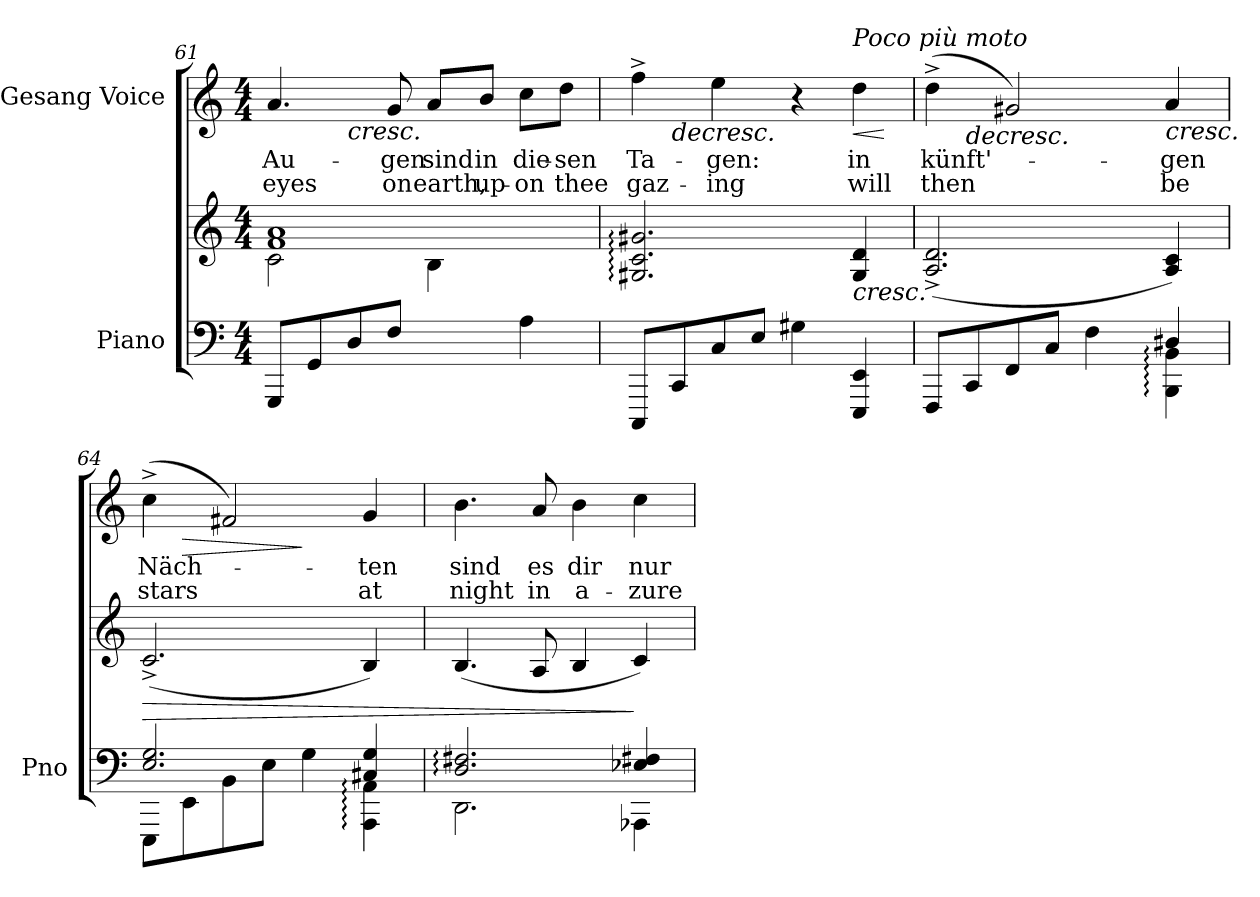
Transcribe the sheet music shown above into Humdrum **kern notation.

**kern	**kern	**dynam	**kern	**text	**text	**dynam
*part2	*part2	*part2	*part1	*part1	*part1	*part1
*staff3	*staff2	*staff2/3	*staff1	*staff1	*staff1	*staff1
*I"Piano	*	*	*I"Gesang Voice	*	*	*
*I'Pno	*	*	*	*	*	*
*clefF4	*clefG2	*	*clefG2	*	*	*
*k[]	*k[]	*	*k[]	*	*	*
*M4/4	*M4/4	*	*M4/4	*	*	*
=61	=61	=61	=61	=61	=61	=61
*^	*^	*	*	*	*	*
!	!	!	!	!	!	!LO:LY:b	!LO:LY:b	!
*	*	*	*	*	*^	*	*	*
2.ryy	8GGG/L	1f 1a	(<2c\	.	4.a/	4rcyy	Au-	eyes	.
.	8GG/	.	.	.	.	.	.	.	.
!	!	!	!	!	!	!	!	!	!LO:HP:b
.	8D/	.	.	.	.	4rcyy	.	.	<
!	!	!	!	!	!	!	!LO:LY:b	!LO:LY:b	!
.	8F/J	.	.	.	8g/	.	-gen	on	.
!	!	!	!	!	!	!	!LO:LY:b	!LO:LY:b	!
.	2ryy	.	(>4B\	.	8a/L	2rcyy	sind	earth,	.
!	!	!	!	!	!	!	!LO:LY:b	!LO:LY:b	!
.	.	.	.	.	8b/J	.	in	up-	.
!	!	!	!	!	!	!	!LO:LY:b	!LO:LY:b	!
4A\))	.	.	4ryy	.	8cc\L	.	die-	-on	.
!	!	!	!	!	!	!	!LO:LY:b	!LO:LY:b	!
.	.	.	.	.	8dd\J	.	-sen	thee	.
*v	*v	*	*	*	*	*	*	*	*
!!LO:LB:g=z	!!
=62	=62	=62	=62	=62	=62	=62	=62	=62
!	!	!	!	!	!	!LO:LY:b	!LO:LY:b	!
8CCC/L	2.G#X/: 2.c/: 2.g#X/:	2ryy	.	4ff^\	8rcyy	Ta-	gaz-	.
!	!	!	!	!	!	!	!	!LO:HP:b
8CC/	.	.	.	.	8rcyy	.	.	>
!	!	!	!	!	!	!LO:LY:b	!LO:LY:b	!
8C/	.	.	.	4ee\	8rcyy	-gen:	-ing	.
8E/J	.	.	.	.	8rcyy	.	.	[
4G#X\	.	4ryy	.	4r	2rcyy	.	.	.
*	*	*	*	*MM65	*	*	*	*
!	!	!	!	!LO:TX:a:i:t=Poco più moto	!	!	!	!
!	!	!	!LO:HP:b	!	!	!LO:LY:b	!LO:LY:b	!LO:HP:b
4EEE/ 4EE/	4G#/ 4d/	4ryy	<	4dd\	.	in	will	<
*	*v	*v	*	*	*	*	*	*
*	*	*	*v	*v	*	*	*
.	.	.	.	.	.	[
=63	=63	=63	=63	=63	=63	=63
*^	*^	*	*	*	*	*
!	!	!	!	!	!LO:TX:a:i:t=Etwas bewegter	!	!	!
!	!	!	!	!	!	!LO:LY:b	!LO:LY:b	!
*	*	*	*	*	*^	*	*	*
8FFF/L	2.ryy	(>2.A/^ 2.d/^	8ryy	.	(>4dd^\	8rcyy	künft'-	then	.
!	!	!	!	!	!	!	!	!	!LO:HP:b
8CC/	.	.	8ryy	.	.	8rcyy	.	.	>
8FF/	.	.	8ryy	.	2g#X/)	4rcyy	.	.	.
8C/J	.	.	8ryy	.	.	.	.	.	.
4F\	.	.	8ryy	.	.	4rcyy	.	.	[
.	.	.	8ryy	.	.	.	.	.	.
!	!	!	!	!	!	!	!LO:LY:b	!LO:LY:b	!LO:HP:b
4BBB\: 4BB\:	4D#X/	4A/ 4c/)	4ryy	.	4a/	4rcyy	-gen	be	<
*v	*v	*	*	*	*v	*v	*	*	*
*	*v	*v	*	*	*	*	*
.	.	.	.	.	.	]
=64	=64	=64	=64	=64	=64	=64
*^	*	*	*	*	*	*
!	!	!	!LO:HP:b	!	!LO:LY:b	!LO:LY:b	!
*	*	*	*	*^	*	*	*
2.E/ 2.G/	8EEE\L	(>2.c:^/	>	(>4cc^\	8rcyy	Näch-	stars	.
!	!	!	!	!	!	!	!	!LO:HP:b
.	8EE\	.	.	.	8rcyy	.	.	>
.	8BB\	.	.	2f#X/)	4rcyy	.	.	.
.	8E\J	.	.	.	.	.	.	.
.	4G\	.	.	.	4rcyy	.	.	]
!	!	!	!	!	!	!LO:LY:b	!LO:LY:b	!
4C#X/ 4G/	4AAA\: 4AA\:	4B/)	[	4g/	4rcyy	-ten	at	.
=65	=65	=65	=65	=65	=65	=65	=65	=65
!	!	!	!	!	!	!LO:LY:b	!LO:LY:b	!
*	*	*	*	*v	*v	*	*	*
2.D/: 2.F#X/:	2.DD\	(>4.B/	.	4.b\	sind	night	.
!	!	!	!	!	!LO:LY:b	!LO:LY:b	!
.	.	8A/	.	8a/	es	in	.
!	!	!	!	!	!LO:LY:b	!LO:LY:b	!
.	.	4B/	.	4b\	dir	a-	.
!	!	!	!	!	!LO:LY:b	!LO:LY:b	!
4E-X/ 4F#X/	4AAA-X\	4c/)	]	4cc\	nur	-zure	.
*v	*v	*	*	*	*	*	*
.	.	.	.	.	.	]
=	=	=	=	=	=	=
*-	*-	*-	*-	*-	*-	*-
